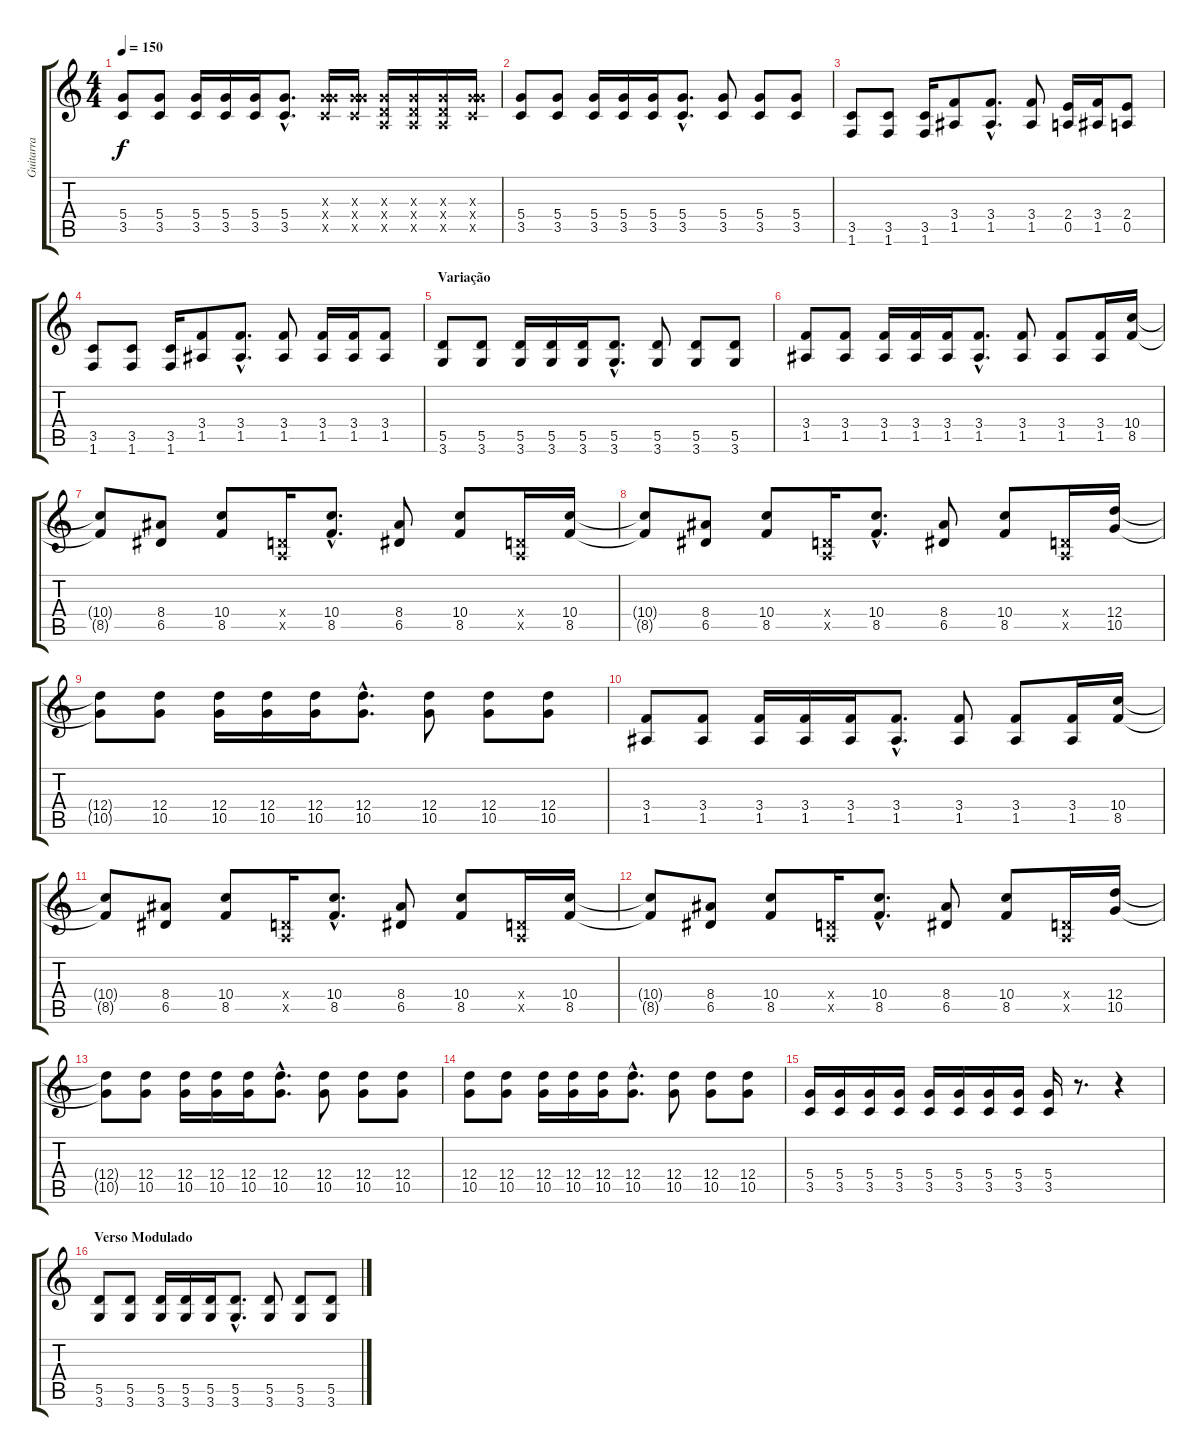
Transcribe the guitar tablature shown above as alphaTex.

\track ("Guitarra" "Guitarra") {instrument distortionguitar}
\staff {score tabs}
\tuning (E4 B3 G3 D3 A2 E2) {hide}
\ts (4 4)
\tempo 150
\clef g2
\ks c
(5.4 3.5).8{dy f} (5.4 3.5).8 (5.4 3.5).16 (5.4 3.5).16 (5.4 3.5).16 (5.4{hac} 3.5{hac}).8{d} (0.3{x} 5.4{x} 3.5{x}).16 (0.3{x} 5.4{x} 3.5{x}).16 (0.3{x} 0.4{x} 0.5{x}).16 (0.3{x} 0.4{x} 0.5{x}).16 (0.3{x} 0.4{x} 0.5{x}).16 (0.3{x} 5.4{x} 3.5{x}).16 |
(5.4 3.5).8 (5.4 3.5).8 (5.4 3.5).16 (5.4 3.5).16 (5.4 3.5).16 (5.4{hac} 3.5{hac}).8{d} (5.4 3.5).8 (5.4 3.5).8 (5.4 3.5).8 |
(3.5 1.6).8 (3.5 1.6).8 (3.5 1.6).16 (3.4 1.5).8 (3.4{hac} 1.5{hac}).8{d} (3.4 1.5).8 (2.4 0.5).16 (3.4 1.5).16 (2.4 0.5).8 |
(3.5 1.6).8 (3.5 1.6).8 (3.5 1.6).16 (3.4 1.5).8 (3.4{hac} 1.5{hac}).8{d} (3.4 1.5).8 (3.4 1.5).16 (3.4 1.5).16 (3.4 1.5).8 |
\section ("" "Variação")
(5.5 3.6).8 (5.5 3.6).8 (5.5 3.6).16 (5.5 3.6).16 (5.5 3.6).16 (5.5{hac} 3.6{hac}).8{d} (5.5 3.6).8 (5.5 3.6).8 (5.5 3.6).8 |
(3.4 1.5).8 (3.4 1.5).8 (3.4 1.5).16 (3.4 1.5).16 (3.4 1.5).16 (3.4{hac} 1.5{hac}).8{d} (3.4 1.5).8 (3.4 1.5).8 (3.4 1.5).16 (10.4 8.5).16 |
(10.4{t} 8.5{t}).8 (8.4 6.5).8 (10.4 8.5).8 (0.4{x} 0.5{x}).16 (10.4{hac} 8.5{hac}).8{d} (8.4 6.5).8 (10.4 8.5).8 (0.4{x} 0.5{x}).16 (10.4 8.5).16 |
(10.4{t} 8.5{t}).8 (8.4 6.5).8 (10.4 8.5).8 (0.4{x} 0.5{x}).16 (10.4{hac} 8.5{hac}).8{d} (8.4 6.5).8 (10.4 8.5).8 (0.4{x} 0.5{x}).16 (12.4 10.5).16 |
(12.4{t} 10.5{t}).8 (12.4 10.5).8 (12.4 10.5).16 (12.4 10.5).16 (12.4 10.5).16 (12.4{hac} 10.5{hac}).8{d} (12.4 10.5).8 (12.4 10.5).8 (12.4 10.5).8 |
(3.4 1.5).8 (3.4 1.5).8 (3.4 1.5).16 (3.4 1.5).16 (3.4 1.5).16 (3.4{hac} 1.5{hac}).8{d} (3.4 1.5).8 (3.4 1.5).8 (3.4 1.5).16 (10.4 8.5).16 |
(10.4{t} 8.5{t}).8 (8.4 6.5).8 (10.4 8.5).8 (0.4{x} 0.5{x}).16 (10.4{hac} 8.5{hac}).8{d} (8.4 6.5).8 (10.4 8.5).8 (0.4{x} 0.5{x}).16 (10.4 8.5).16 |
(10.4{t} 8.5{t}).8 (8.4 6.5).8 (10.4 8.5).8 (0.4{x} 0.5{x}).16 (10.4{hac} 8.5{hac}).8{d} (8.4 6.5).8 (10.4 8.5).8 (0.4{x} 0.5{x}).16 (12.4 10.5).16 |
(12.4{t} 10.5{t}).8 (12.4 10.5).8 (12.4 10.5).16 (12.4 10.5).16 (12.4 10.5).16 (12.4{hac} 10.5{hac}).8{d} (12.4 10.5).8 (12.4 10.5).8 (12.4 10.5).8 |
(12.4 10.5).8 (12.4 10.5).8 (12.4 10.5).16 (12.4 10.5).16 (12.4 10.5).16 (12.4{hac} 10.5{hac}).8{d} (12.4 10.5).8 (12.4 10.5).8 (12.4 10.5).8 |
(5.4 3.5).16 (5.4 3.5).16 (5.4 3.5).16 (5.4 3.5).16 (5.4 3.5).16 (5.4 3.5).16 (5.4 3.5).16 (5.4 3.5).16 (5.4 3.5).16 r.8{d} r.4 |
\section ("" "Verso Modulado")
(5.5 3.6).8 (5.5 3.6).8 (5.5 3.6).16 (5.5 3.6).16 (5.5 3.6).16 (5.5{hac} 3.6{hac}).8{d} (5.5 3.6).8 (5.5 3.6).8 (5.5 3.6).8
